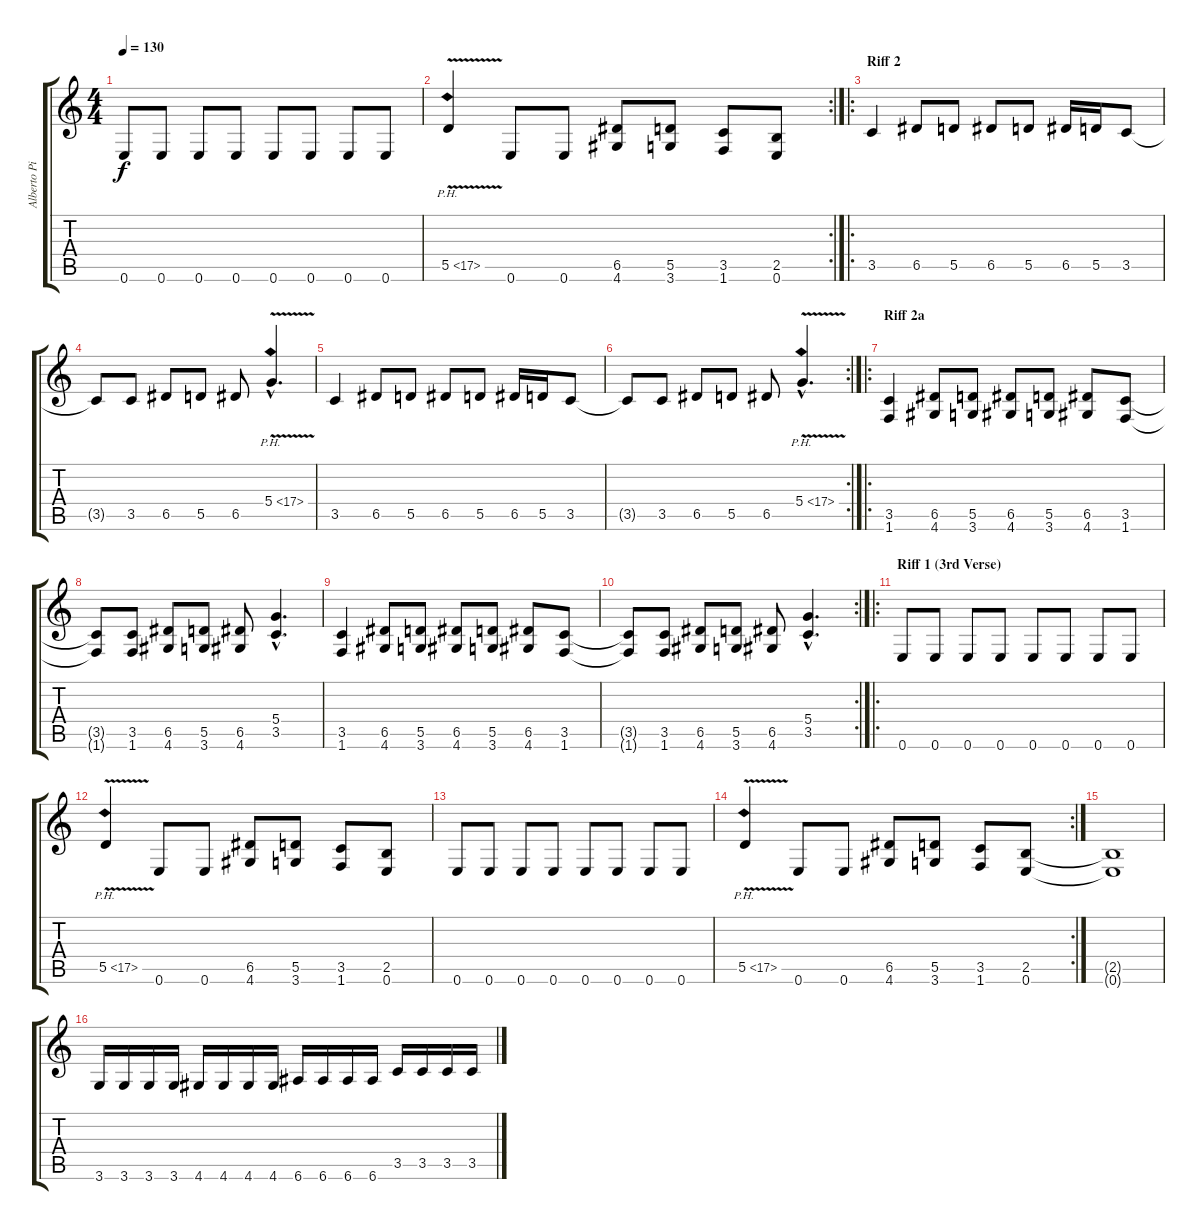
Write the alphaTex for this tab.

\track ("Alberto Pimentel" "Alberto Pi") {instrument distortionguitar}
\staff {score tabs}
\tuning (E4 B3 G3 D3 A2 E2) {hide}
\ts (4 4)
\tempo 130
\clef g2
\ks c
0.6.8{dy f} 0.6.8 0.6.8 0.6.8 0.6.8 0.6.8 0.6.8 0.6.8 |
\rc 2
5.5{ph 12 v}.4 0.6.8 0.6.8 (6.5 4.6).8 (5.5 3.6).8 (3.5 1.6).8 (2.5 0.6).8 |
\ro
\section ("" "Riff 2")
3.5.4 6.5.8 5.5.8 6.5.8 5.5.8 6.5.16 5.5.16 3.5.8 |
3.5{t}.8 3.5.8 6.5.8 5.5.8 6.5.8 5.4{ph 12 v hac}.4{d} |
3.5.4 6.5.8 5.5.8 6.5.8 5.5.8 6.5.16 5.5.16 3.5.8 |
\rc 2
3.5{t}.8 3.5.8 6.5.8 5.5.8 6.5.8 5.4{ph 12 v hac}.4{d} |
\ro
\section ("" "Riff 2a")
(3.5 1.6).4 (6.5 4.6).8 (5.5 3.6).8 (6.5 4.6).8 (5.5 3.6).8 (6.5 4.6).8 (3.5 1.6).8 |
(3.5{t} 1.6{t}).8 (3.5 1.6).8 (6.5 4.6).8 (5.5 3.6).8 (6.5 4.6).8 (5.4{hac} 3.5{hac}).4{d} |
(3.5 1.6).4 (6.5 4.6).8 (5.5 3.6).8 (6.5 4.6).8 (5.5 3.6).8 (6.5 4.6).8 (3.5 1.6).8 |
\rc 2
(3.5{t} 1.6{t}).8 (3.5 1.6).8 (6.5 4.6).8 (5.5 3.6).8 (6.5 4.6).8 (5.4{hac} 3.5{hac}).4{d} |
\ro
\section ("" "Riff 1 (3rd Verse)")
0.6.8 0.6.8 0.6.8 0.6.8 0.6.8 0.6.8 0.6.8 0.6.8 |
5.5{ph 12 v}.4 0.6.8 0.6.8 (6.5 4.6).8 (5.5 3.6).8 (3.5 1.6).8 (2.5 0.6).8 |
0.6.8 0.6.8 0.6.8 0.6.8 0.6.8 0.6.8 0.6.8 0.6.8 |
\rc 2
5.5{ph 12 v}.4 0.6.8 0.6.8 (6.5 4.6).8 (5.5 3.6).8 (3.5 1.6).8 (2.5 0.6).8 |
(2.5{t} 0.6{t}).1 |
3.6.16 3.6.16 3.6.16 3.6.16 4.6.16 4.6.16 4.6.16 4.6.16 6.6.16 6.6.16 6.6.16 6.6.16 3.5.16 3.5.16 3.5.16 3.5.16
